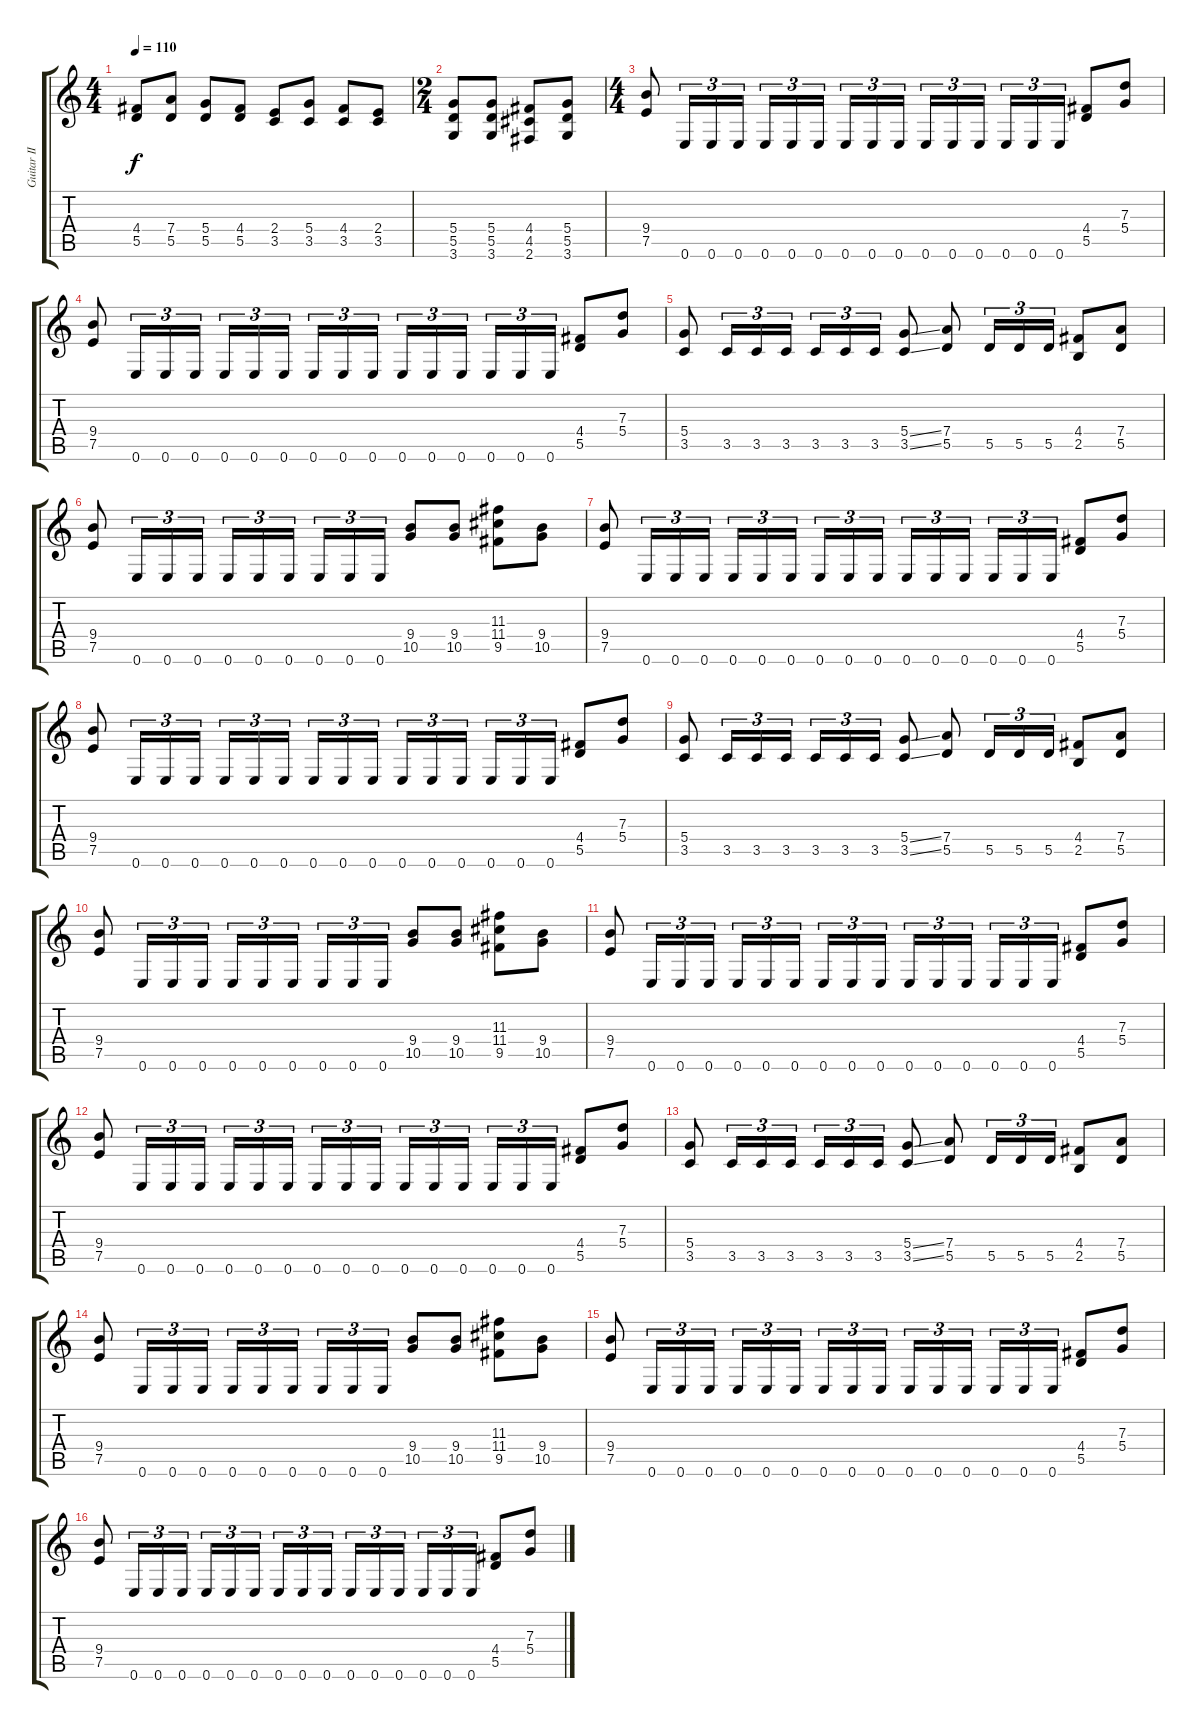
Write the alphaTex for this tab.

\track ("Guitar II" "Guitar II") {instrument distortionguitar}
\staff {score tabs}
\tuning (E4 B3 G3 D3 A2 E2) {hide}
\ts (4 4)
\tempo 110
\clef g2
\ks c
(4.4 5.5).8{dy f instrument distortionguitar} (7.4 5.5).8 (5.4 5.5).8 (4.4 5.5).8 (2.4 3.5).8 (5.4 3.5).8 (4.4 3.5).8 (2.4 3.5).8 |
\ts (2 4)
(5.4 5.5 3.6).8 (5.4 5.5 3.6).8 (4.4 4.5 2.6).8 (5.4 5.5 3.6).8 |
\ts (4 4)
(9.4 7.5).8 0.6.16{tu (3 2)} 0.6.16{tu (3 2)} 0.6.16{tu (3 2)} 0.6.16{tu (3 2)} 0.6.16{tu (3 2)} 0.6.16{tu (3 2)} 0.6.16{tu (3 2)} 0.6.16{tu (3 2)} 0.6.16{tu (3 2)} 0.6.16{tu (3 2)} 0.6.16{tu (3 2)} 0.6.16{tu (3 2)} 0.6.16{tu (3 2)} 0.6.16{tu (3 2)} 0.6.16{tu (3 2)} (4.4 5.5).8 (7.3 5.4).8 |
(9.4 7.5).8 0.6.16{tu (3 2)} 0.6.16{tu (3 2)} 0.6.16{tu (3 2)} 0.6.16{tu (3 2)} 0.6.16{tu (3 2)} 0.6.16{tu (3 2)} 0.6.16{tu (3 2)} 0.6.16{tu (3 2)} 0.6.16{tu (3 2)} 0.6.16{tu (3 2)} 0.6.16{tu (3 2)} 0.6.16{tu (3 2)} 0.6.16{tu (3 2)} 0.6.16{tu (3 2)} 0.6.16{tu (3 2)} (4.4 5.5).8 (7.3 5.4).8 |
(5.4 3.5).8 3.5.16{tu (3 2)} 3.5.16{tu (3 2)} 3.5.16{tu (3 2)} 3.5.16{tu (3 2)} 3.5.16{tu (3 2)} 3.5.16{tu (3 2)} (5.4{ss} 3.5{ss}).8 (7.4 5.5).8 5.5.16{tu (3 2)} 5.5.16{tu (3 2)} 5.5.16{tu (3 2)} (4.4 2.5).8 (7.4 5.5).8 |
(9.4 7.5).8 0.6.16{tu (3 2)} 0.6.16{tu (3 2)} 0.6.16{tu (3 2)} 0.6.16{tu (3 2)} 0.6.16{tu (3 2)} 0.6.16{tu (3 2)} 0.6.16{tu (3 2)} 0.6.16{tu (3 2)} 0.6.16{tu (3 2)} (9.4 10.5).8 (9.4 10.5).8 (11.3 11.4 9.5).8 (9.4 10.5).8 |
(9.4 7.5).8 0.6.16{tu (3 2)} 0.6.16{tu (3 2)} 0.6.16{tu (3 2)} 0.6.16{tu (3 2)} 0.6.16{tu (3 2)} 0.6.16{tu (3 2)} 0.6.16{tu (3 2)} 0.6.16{tu (3 2)} 0.6.16{tu (3 2)} 0.6.16{tu (3 2)} 0.6.16{tu (3 2)} 0.6.16{tu (3 2)} 0.6.16{tu (3 2)} 0.6.16{tu (3 2)} 0.6.16{tu (3 2)} (4.4 5.5).8 (7.3 5.4).8 |
(9.4 7.5).8 0.6.16{tu (3 2)} 0.6.16{tu (3 2)} 0.6.16{tu (3 2)} 0.6.16{tu (3 2)} 0.6.16{tu (3 2)} 0.6.16{tu (3 2)} 0.6.16{tu (3 2)} 0.6.16{tu (3 2)} 0.6.16{tu (3 2)} 0.6.16{tu (3 2)} 0.6.16{tu (3 2)} 0.6.16{tu (3 2)} 0.6.16{tu (3 2)} 0.6.16{tu (3 2)} 0.6.16{tu (3 2)} (4.4 5.5).8 (7.3 5.4).8 |
(5.4 3.5).8 3.5.16{tu (3 2)} 3.5.16{tu (3 2)} 3.5.16{tu (3 2)} 3.5.16{tu (3 2)} 3.5.16{tu (3 2)} 3.5.16{tu (3 2)} (5.4{ss} 3.5{ss}).8 (7.4 5.5).8 5.5.16{tu (3 2)} 5.5.16{tu (3 2)} 5.5.16{tu (3 2)} (4.4 2.5).8 (7.4 5.5).8 |
(9.4 7.5).8 0.6.16{tu (3 2)} 0.6.16{tu (3 2)} 0.6.16{tu (3 2)} 0.6.16{tu (3 2)} 0.6.16{tu (3 2)} 0.6.16{tu (3 2)} 0.6.16{tu (3 2)} 0.6.16{tu (3 2)} 0.6.16{tu (3 2)} (9.4 10.5).8 (9.4 10.5).8 (11.3 11.4 9.5).8 (9.4 10.5).8 |
(9.4 7.5).8 0.6.16{tu (3 2)} 0.6.16{tu (3 2)} 0.6.16{tu (3 2)} 0.6.16{tu (3 2)} 0.6.16{tu (3 2)} 0.6.16{tu (3 2)} 0.6.16{tu (3 2)} 0.6.16{tu (3 2)} 0.6.16{tu (3 2)} 0.6.16{tu (3 2)} 0.6.16{tu (3 2)} 0.6.16{tu (3 2)} 0.6.16{tu (3 2)} 0.6.16{tu (3 2)} 0.6.16{tu (3 2)} (4.4 5.5).8 (7.3 5.4).8 |
(9.4 7.5).8 0.6.16{tu (3 2)} 0.6.16{tu (3 2)} 0.6.16{tu (3 2)} 0.6.16{tu (3 2)} 0.6.16{tu (3 2)} 0.6.16{tu (3 2)} 0.6.16{tu (3 2)} 0.6.16{tu (3 2)} 0.6.16{tu (3 2)} 0.6.16{tu (3 2)} 0.6.16{tu (3 2)} 0.6.16{tu (3 2)} 0.6.16{tu (3 2)} 0.6.16{tu (3 2)} 0.6.16{tu (3 2)} (4.4 5.5).8 (7.3 5.4).8 |
(5.4 3.5).8 3.5.16{tu (3 2)} 3.5.16{tu (3 2)} 3.5.16{tu (3 2)} 3.5.16{tu (3 2)} 3.5.16{tu (3 2)} 3.5.16{tu (3 2)} (5.4{ss} 3.5{ss}).8 (7.4 5.5).8 5.5.16{tu (3 2)} 5.5.16{tu (3 2)} 5.5.16{tu (3 2)} (4.4 2.5).8 (7.4 5.5).8 |
(9.4 7.5).8 0.6.16{tu (3 2)} 0.6.16{tu (3 2)} 0.6.16{tu (3 2)} 0.6.16{tu (3 2)} 0.6.16{tu (3 2)} 0.6.16{tu (3 2)} 0.6.16{tu (3 2)} 0.6.16{tu (3 2)} 0.6.16{tu (3 2)} (9.4 10.5).8 (9.4 10.5).8 (11.3 11.4 9.5).8 (9.4 10.5).8 |
(9.4 7.5).8 0.6.16{tu (3 2)} 0.6.16{tu (3 2)} 0.6.16{tu (3 2)} 0.6.16{tu (3 2)} 0.6.16{tu (3 2)} 0.6.16{tu (3 2)} 0.6.16{tu (3 2)} 0.6.16{tu (3 2)} 0.6.16{tu (3 2)} 0.6.16{tu (3 2)} 0.6.16{tu (3 2)} 0.6.16{tu (3 2)} 0.6.16{tu (3 2)} 0.6.16{tu (3 2)} 0.6.16{tu (3 2)} (4.4 5.5).8 (7.3 5.4).8 |
(9.4 7.5).8 0.6.16{tu (3 2)} 0.6.16{tu (3 2)} 0.6.16{tu (3 2)} 0.6.16{tu (3 2)} 0.6.16{tu (3 2)} 0.6.16{tu (3 2)} 0.6.16{tu (3 2)} 0.6.16{tu (3 2)} 0.6.16{tu (3 2)} 0.6.16{tu (3 2)} 0.6.16{tu (3 2)} 0.6.16{tu (3 2)} 0.6.16{tu (3 2)} 0.6.16{tu (3 2)} 0.6.16{tu (3 2)} (4.4 5.5).8 (7.3 5.4).8
